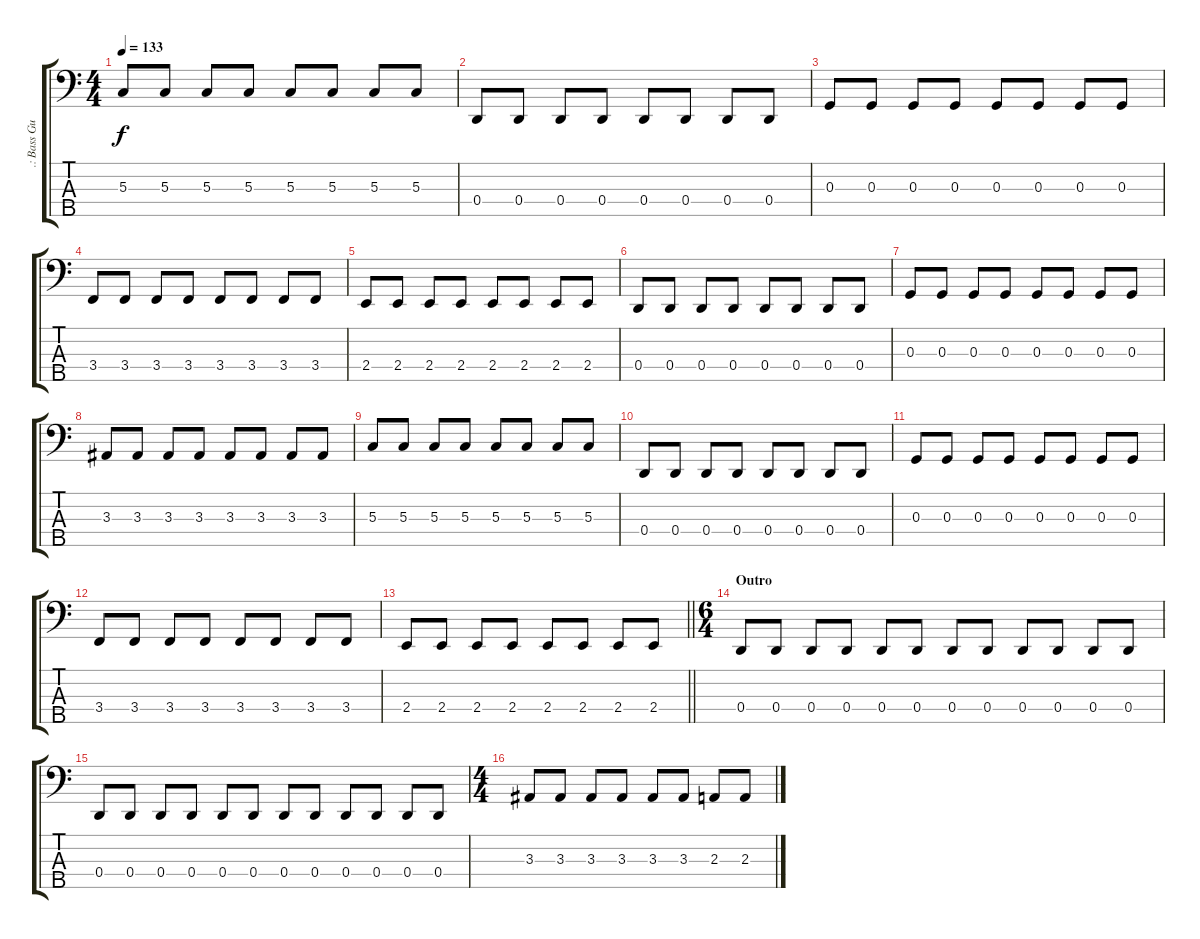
\track (".: Bass Guitar :." ".: Bass Gu") {instrument electricbassfinger}
\staff {score tabs}
\tuning (F2 C2 G1 D1 A0) {hide}
\ts (4 4)
\tempo 133
\clef f4
\ks c
5.3.8{dy f} 5.3.8 5.3.8 5.3.8 5.3.8 5.3.8 5.3.8 5.3.8 |
0.4.8 0.4.8 0.4.8 0.4.8 0.4.8 0.4.8 0.4.8 0.4.8 |
0.3.8 0.3.8 0.3.8 0.3.8 0.3.8 0.3.8 0.3.8 0.3.8 |
3.4.8 3.4.8 3.4.8 3.4.8 3.4.8 3.4.8 3.4.8 3.4.8 |
2.4.8 2.4.8 2.4.8 2.4.8 2.4.8 2.4.8 2.4.8 2.4.8 |
0.4.8 0.4.8 0.4.8 0.4.8 0.4.8 0.4.8 0.4.8 0.4.8 |
0.3.8 0.3.8 0.3.8 0.3.8 0.3.8 0.3.8 0.3.8 0.3.8 |
3.3.8 3.3.8 3.3.8 3.3.8 3.3.8 3.3.8 3.3.8 3.3.8 |
5.3.8 5.3.8 5.3.8 5.3.8 5.3.8 5.3.8 5.3.8 5.3.8 |
0.4.8 0.4.8 0.4.8 0.4.8 0.4.8 0.4.8 0.4.8 0.4.8 |
0.3.8 0.3.8 0.3.8 0.3.8 0.3.8 0.3.8 0.3.8 0.3.8 |
3.4.8 3.4.8 3.4.8 3.4.8 3.4.8 3.4.8 3.4.8 3.4.8 |
\barLineRight lightlight
2.4.8 2.4.8 2.4.8 2.4.8 2.4.8 2.4.8 2.4.8 2.4.8 |
\ts (6 4)
\section ("" "Outro")
0.4.8 0.4.8 0.4.8 0.4.8 0.4.8 0.4.8 0.4.8 0.4.8 0.4.8 0.4.8 0.4.8 0.4.8 |
0.4.8 0.4.8 0.4.8 0.4.8 0.4.8 0.4.8 0.4.8 0.4.8 0.4.8 0.4.8 0.4.8 0.4.8 |
\ts (4 4)
3.3.8 3.3.8 3.3.8 3.3.8 3.3.8 3.3.8 2.3.8 2.3.8
